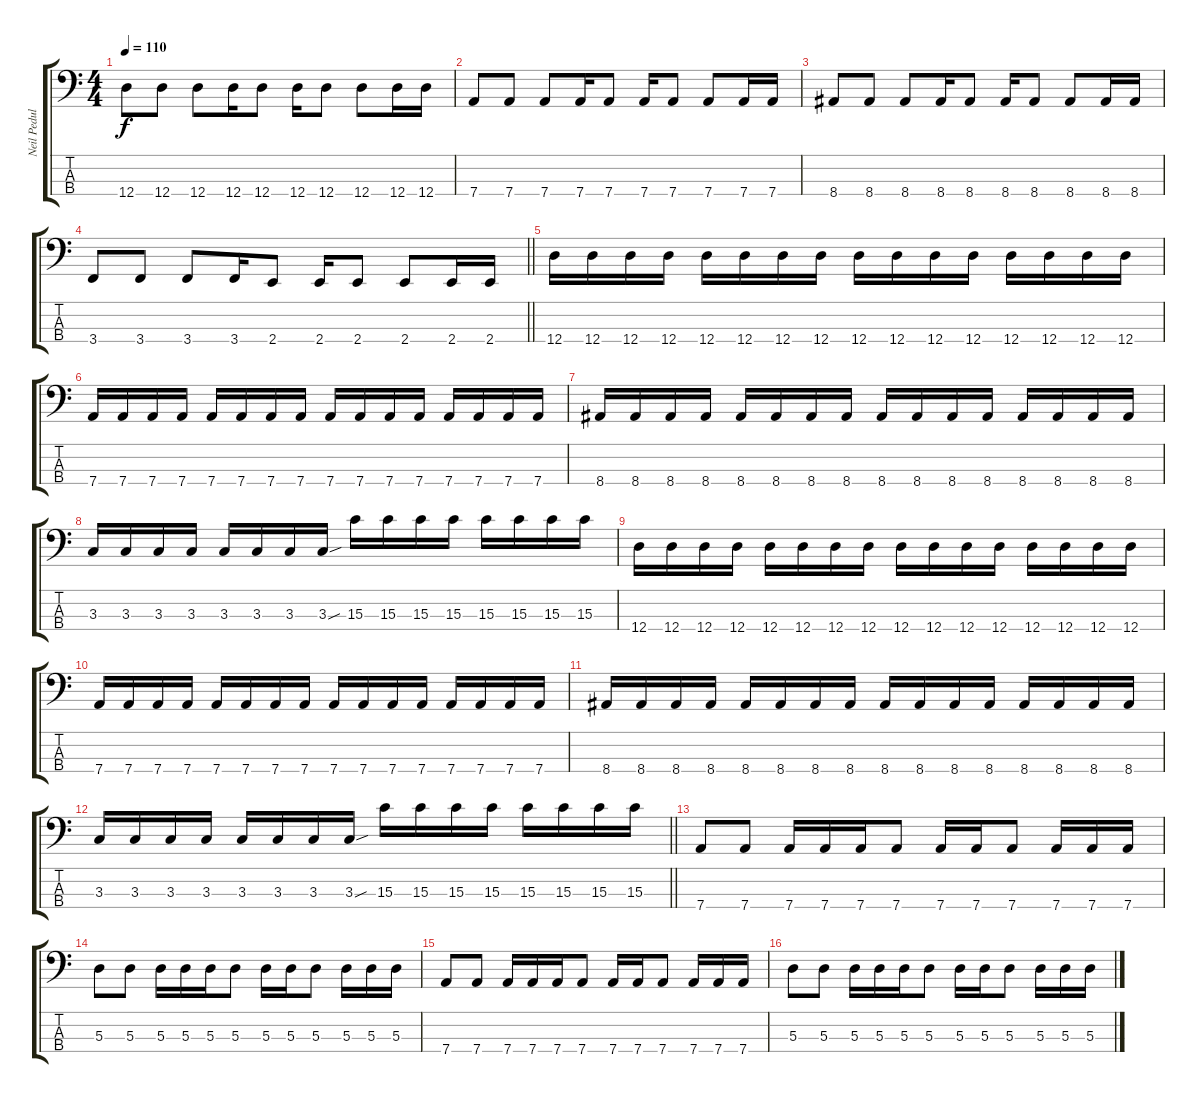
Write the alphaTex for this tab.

\track ("Neil Pedulla Bass" "Neil Pedul") {instrument electricbassfinger}
\staff {score tabs}
\tuning (G2 D2 A1 D1) {hide}
\ts (4 4)
\tempo 110
\clef f4
\ks c
12.4.8{dy f} 12.4.8 12.4.8 12.4.16 12.4.8 12.4.16 12.4.8 12.4.8 12.4.16 12.4.16 |
7.4.8 7.4.8 7.4.8 7.4.16 7.4.8 7.4.16 7.4.8 7.4.8 7.4.16 7.4.16 |
8.4.8 8.4.8 8.4.8 8.4.16 8.4.8 8.4.16 8.4.8 8.4.8 8.4.16 8.4.16 |
\barLineRight lightlight
3.4.8 3.4.8 3.4.8 3.4.16 2.4.8 2.4.16 2.4.8 2.4.8 2.4.16 2.4.16 |
12.4.16 12.4.16 12.4.16 12.4.16 12.4.16 12.4.16 12.4.16 12.4.16 12.4.16 12.4.16 12.4.16 12.4.16 12.4.16 12.4.16 12.4.16 12.4.16 |
7.4.16 7.4.16 7.4.16 7.4.16 7.4.16 7.4.16 7.4.16 7.4.16 7.4.16 7.4.16 7.4.16 7.4.16 7.4.16 7.4.16 7.4.16 7.4.16 |
8.4.16 8.4.16 8.4.16 8.4.16 8.4.16 8.4.16 8.4.16 8.4.16 8.4.16 8.4.16 8.4.16 8.4.16 8.4.16 8.4.16 8.4.16 8.4.16 |
3.3.16 3.3.16 3.3.16 3.3.16 3.3.16 3.3.16 3.3.16 3.3{sou}.16 15.3.16 15.3.16 15.3.16 15.3.16 15.3.16 15.3.16 15.3.16 15.3.16 |
12.4.16 12.4.16 12.4.16 12.4.16 12.4.16 12.4.16 12.4.16 12.4.16 12.4.16 12.4.16 12.4.16 12.4.16 12.4.16 12.4.16 12.4.16 12.4.16 |
7.4.16 7.4.16 7.4.16 7.4.16 7.4.16 7.4.16 7.4.16 7.4.16 7.4.16 7.4.16 7.4.16 7.4.16 7.4.16 7.4.16 7.4.16 7.4.16 |
8.4.16 8.4.16 8.4.16 8.4.16 8.4.16 8.4.16 8.4.16 8.4.16 8.4.16 8.4.16 8.4.16 8.4.16 8.4.16 8.4.16 8.4.16 8.4.16 |
\barLineRight lightlight
3.3.16 3.3.16 3.3.16 3.3.16 3.3.16 3.3.16 3.3.16 3.3{sou}.16 15.3.16 15.3.16 15.3.16 15.3.16 15.3.16 15.3.16 15.3.16 15.3.16 |
7.4.8 7.4.8 7.4.16 7.4.16 7.4.16 7.4.8 7.4.16 7.4.16 7.4.8 7.4.16 7.4.16 7.4.16 |
5.3.8 5.3.8 5.3.16 5.3.16 5.3.16 5.3.8 5.3.16 5.3.16 5.3.8 5.3.16 5.3.16 5.3.16 |
7.4.8 7.4.8 7.4.16 7.4.16 7.4.16 7.4.8 7.4.16 7.4.16 7.4.8 7.4.16 7.4.16 7.4.16 |
5.3.8 5.3.8 5.3.16 5.3.16 5.3.16 5.3.8 5.3.16 5.3.16 5.3.8 5.3.16 5.3.16 5.3.16
